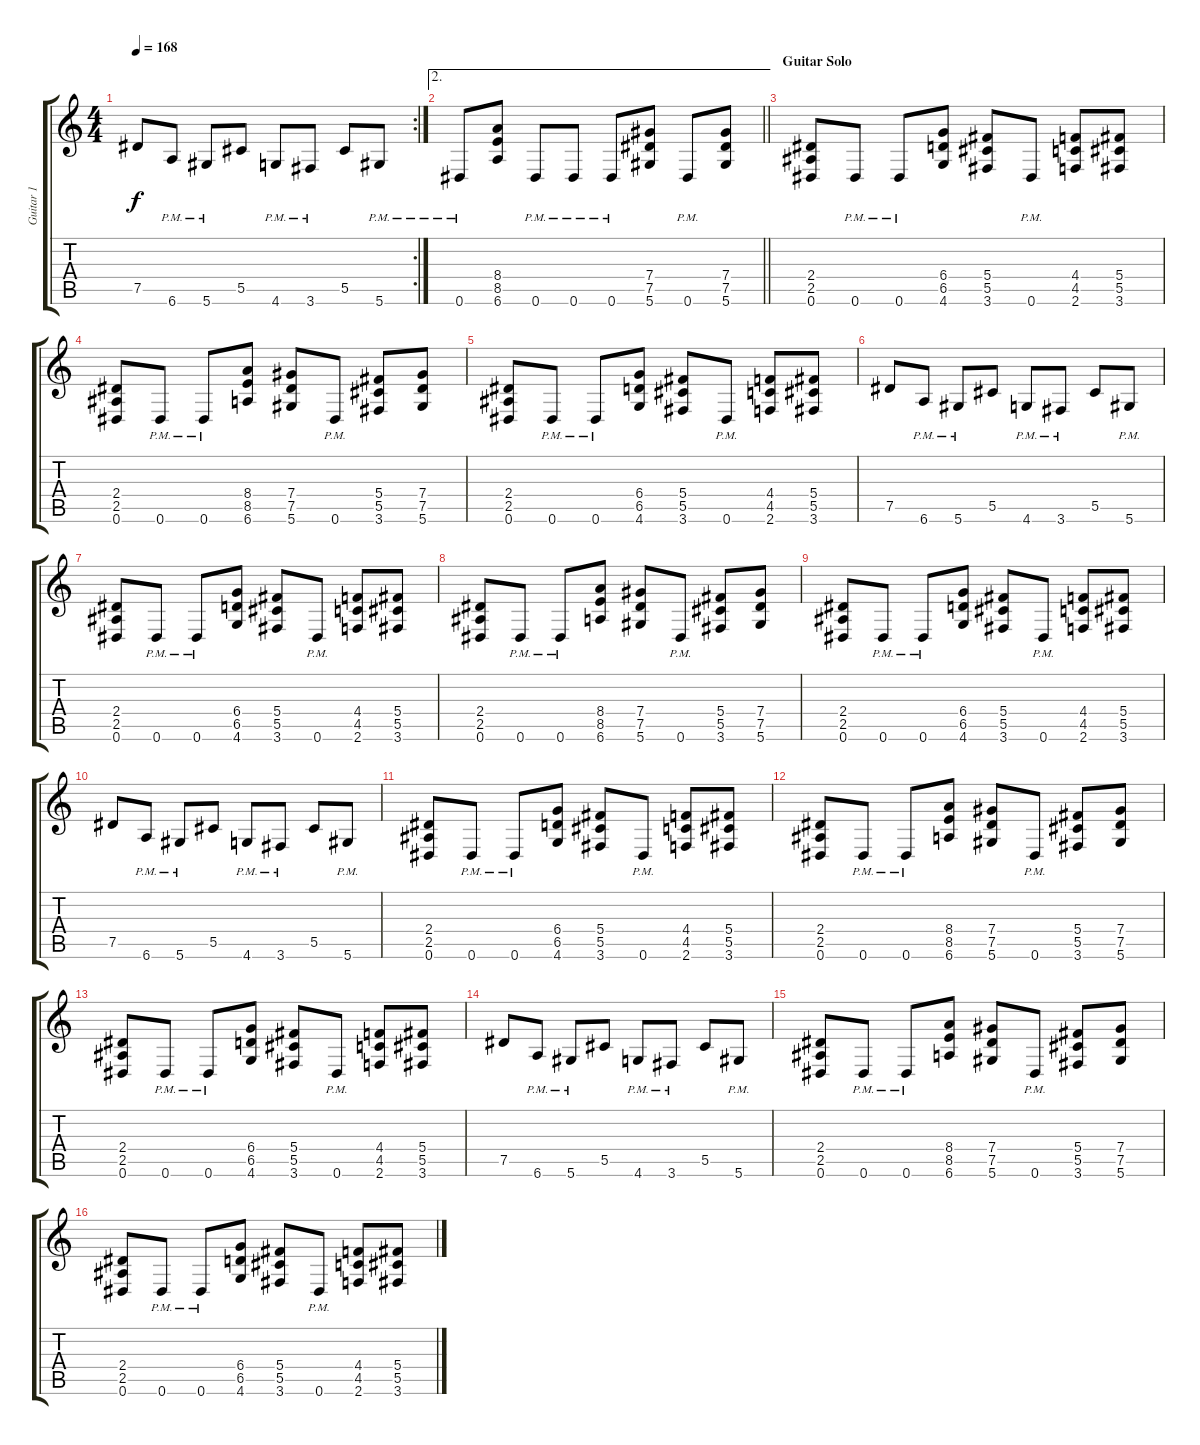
\track ("Guitar 1" "Guitar 1") {instrument distortionguitar}
\staff {score tabs}
\tuning (Eb4 Bb3 Gb3 Db3 Ab2 Eb2) {hide}
\rc 2
\ts (4 4)
\tempo 168
\clef g2
\ks c
7.5.8{dy f} 6.6{pm}.8 5.6{pm}.8 5.5.8 4.6{pm}.8 3.6{pm}.8 5.5.8 5.6{pm}.8 |
\ae 2
\barLineRight lightlight
0.6{pm}.8 (8.4 8.5 6.6).8 0.6{pm}.8 0.6{pm}.8 0.6{pm}.8 (7.4 7.5 5.6).8 0.6{pm}.8 (7.4 7.5 5.6).8 |
\section ("" "Guitar Solo")
(2.4 2.5 0.6).8 0.6{pm}.8 0.6{pm}.8 (6.4 6.5 4.6).8 (5.4 5.5 3.6).8 0.6{pm}.8 (4.4 4.5 2.6).8 (5.4 5.5 3.6).8 |
(2.4 2.5 0.6).8 0.6{pm}.8 0.6{pm}.8 (8.4 8.5 6.6).8 (7.4 7.5 5.6).8 0.6{pm}.8 (5.4 5.5 3.6).8 (7.4 7.5 5.6).8 |
(2.4 2.5 0.6).8 0.6{pm}.8 0.6{pm}.8 (6.4 6.5 4.6).8 (5.4 5.5 3.6).8 0.6{pm}.8 (4.4 4.5 2.6).8 (5.4 5.5 3.6).8 |
7.5.8 6.6{pm}.8 5.6{pm}.8 5.5.8 4.6{pm}.8 3.6{pm}.8 5.5.8 5.6{pm}.8 |
(2.4 2.5 0.6).8 0.6{pm}.8 0.6{pm}.8 (6.4 6.5 4.6).8 (5.4 5.5 3.6).8 0.6{pm}.8 (4.4 4.5 2.6).8 (5.4 5.5 3.6).8 |
(2.4 2.5 0.6).8 0.6{pm}.8 0.6{pm}.8 (8.4 8.5 6.6).8 (7.4 7.5 5.6).8 0.6{pm}.8 (5.4 5.5 3.6).8 (7.4 7.5 5.6).8 |
(2.4 2.5 0.6).8 0.6{pm}.8 0.6{pm}.8 (6.4 6.5 4.6).8 (5.4 5.5 3.6).8 0.6{pm}.8 (4.4 4.5 2.6).8 (5.4 5.5 3.6).8 |
7.5.8 6.6{pm}.8 5.6{pm}.8 5.5.8 4.6{pm}.8 3.6{pm}.8 5.5.8 5.6{pm}.8 |
(2.4 2.5 0.6).8 0.6{pm}.8 0.6{pm}.8 (6.4 6.5 4.6).8 (5.4 5.5 3.6).8 0.6{pm}.8 (4.4 4.5 2.6).8 (5.4 5.5 3.6).8 |
(2.4 2.5 0.6).8 0.6{pm}.8 0.6{pm}.8 (8.4 8.5 6.6).8 (7.4 7.5 5.6).8 0.6{pm}.8 (5.4 5.5 3.6).8 (7.4 7.5 5.6).8 |
(2.4 2.5 0.6).8 0.6{pm}.8 0.6{pm}.8 (6.4 6.5 4.6).8 (5.4 5.5 3.6).8 0.6{pm}.8 (4.4 4.5 2.6).8 (5.4 5.5 3.6).8 |
7.5.8 6.6{pm}.8 5.6{pm}.8 5.5.8 4.6{pm}.8 3.6{pm}.8 5.5.8 5.6{pm}.8 |
(2.4 2.5 0.6).8 0.6{pm}.8 0.6{pm}.8 (8.4 8.5 6.6).8 (7.4 7.5 5.6).8 0.6{pm}.8 (5.4 5.5 3.6).8 (7.4 7.5 5.6).8 |
(2.4 2.5 0.6).8 0.6{pm}.8 0.6{pm}.8 (6.4 6.5 4.6).8 (5.4 5.5 3.6).8 0.6{pm}.8 (4.4 4.5 2.6).8 (5.4 5.5 3.6).8
